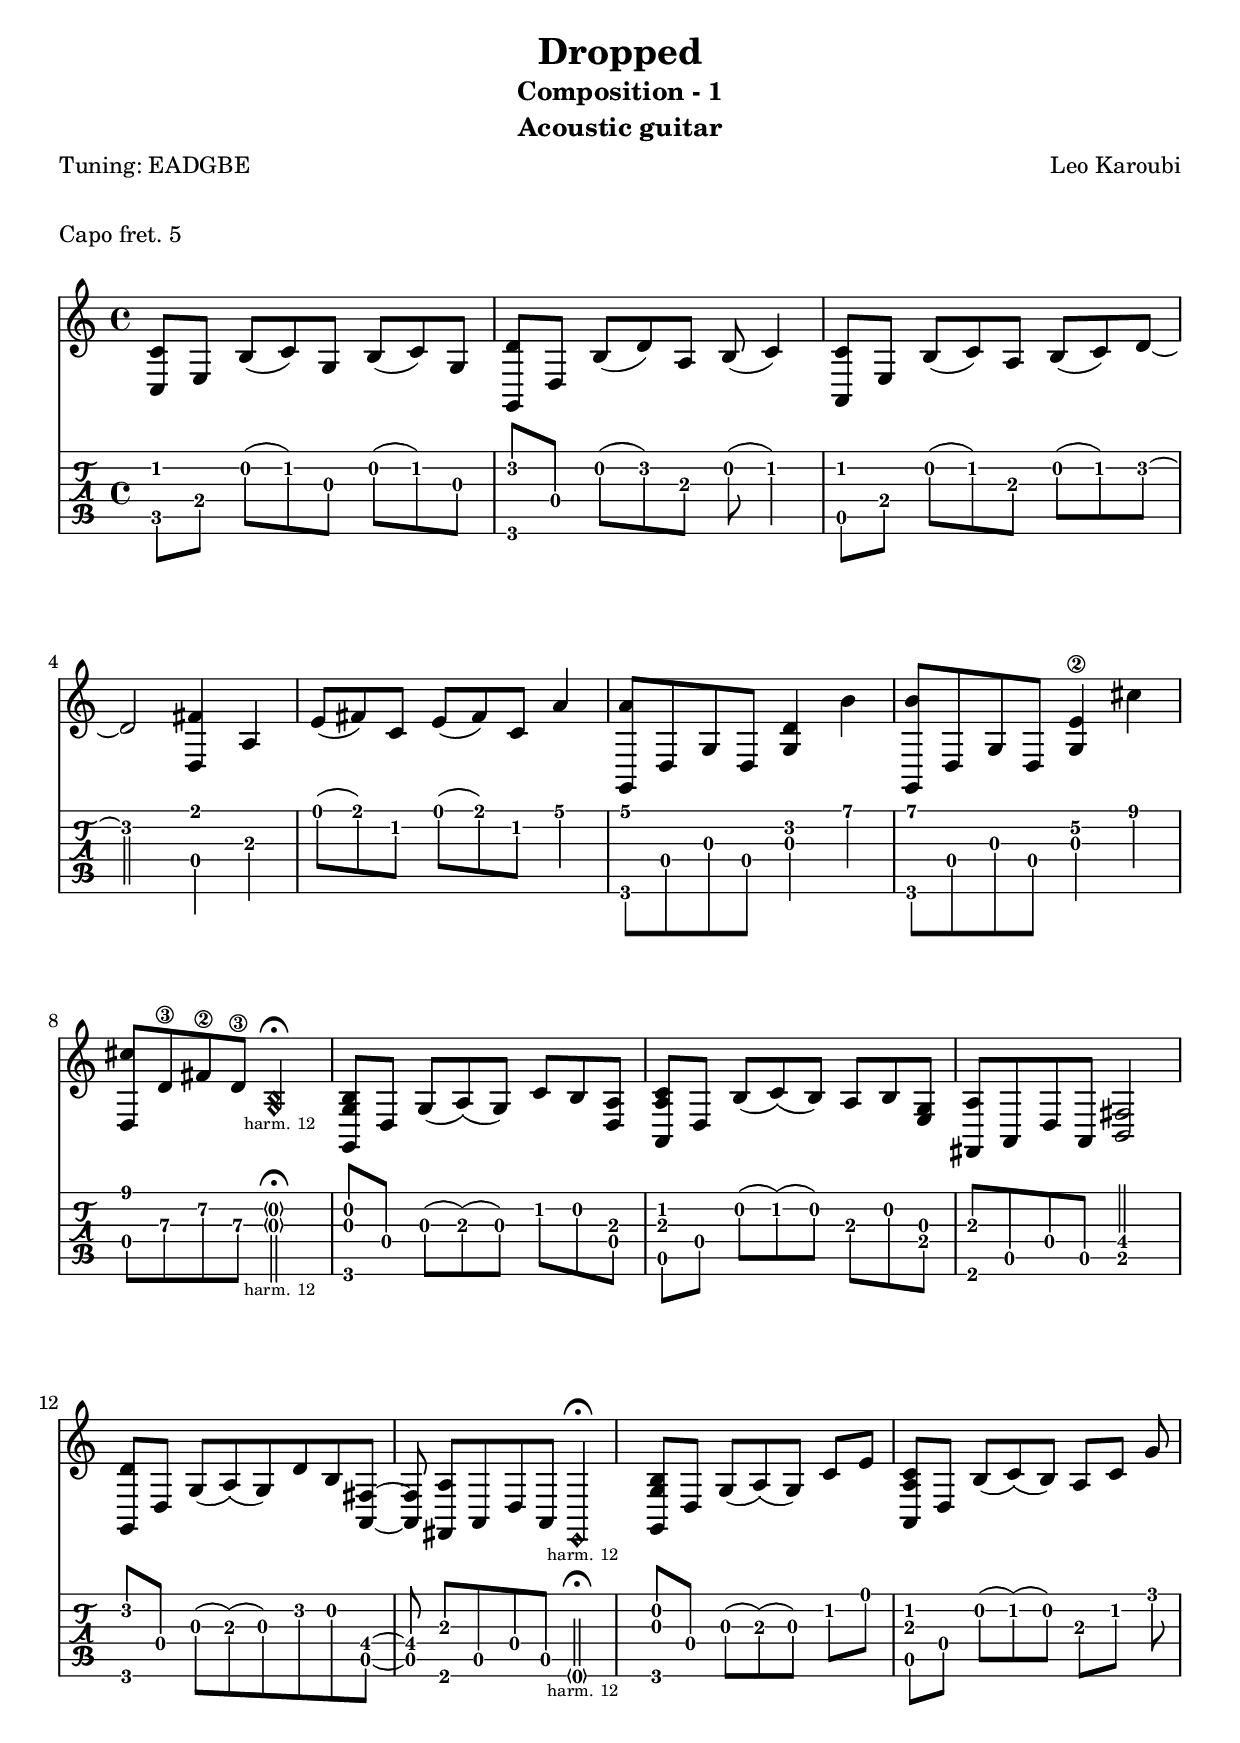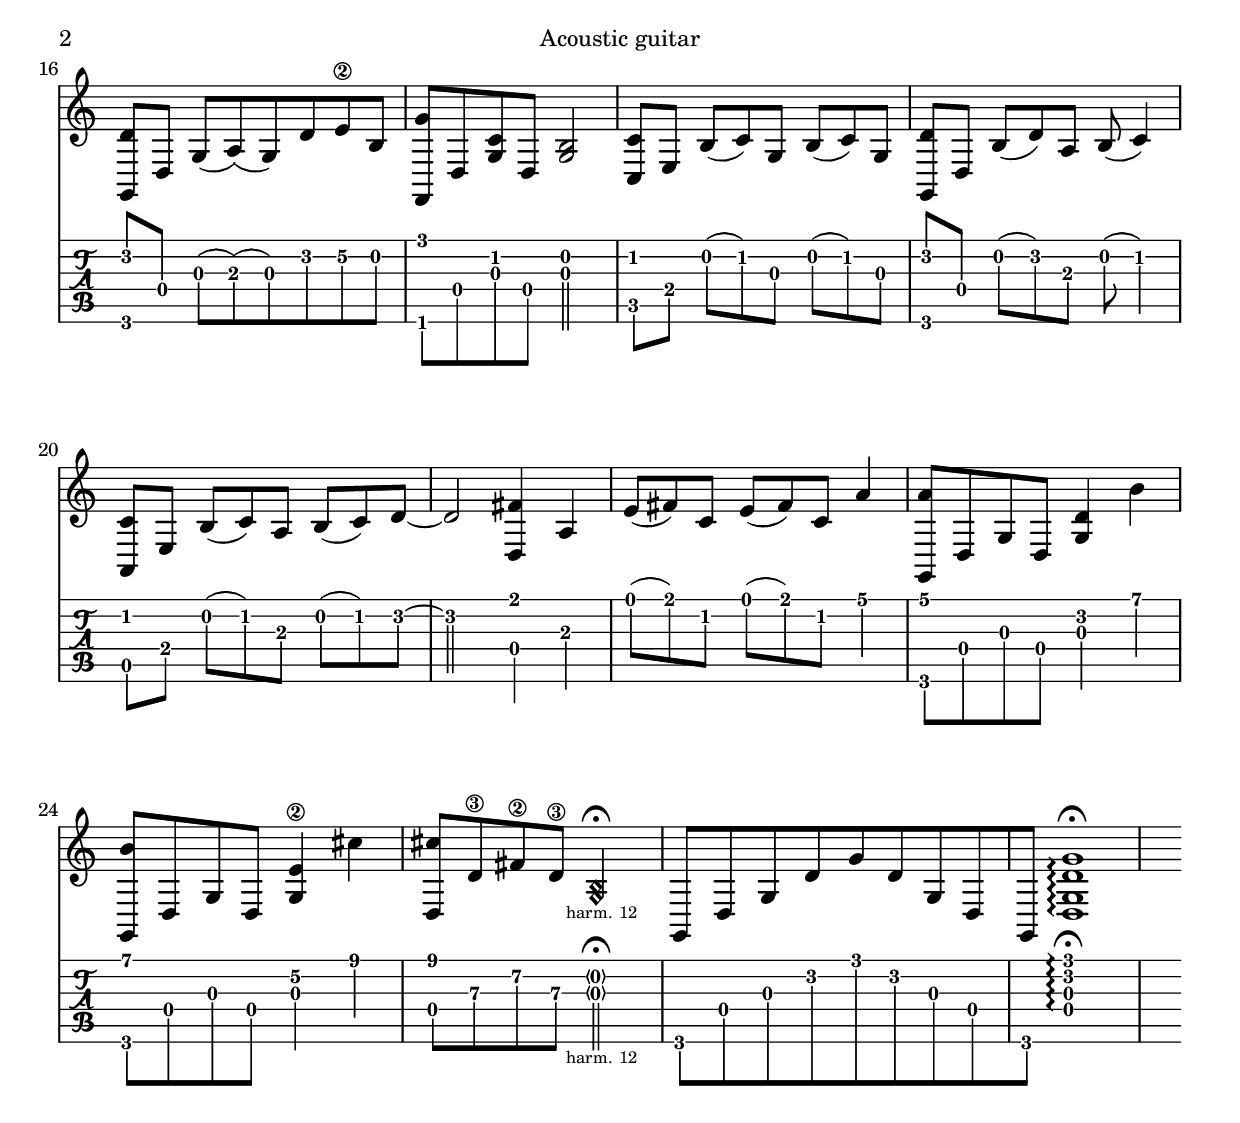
\version "2.22.1"
\include "english.ly"
\header {
  title = "Dropped"
  subtitle = "Composition - 1"
  instrument = "Acoustic guitar"
  meter = "Tuning: EADGBE"
  arranger = "Leo Karoubi"
  % composer = "Leo Karoubi"
}

\layout { 
  indent = 0.0\cm 
  #(layout-set-staff-size 21)
  \context {
    \Score
    \override Glissando.thickness = #3
    \override Glissando.style = #'trill
    \override SpacingSpanner.common-shortest-duration = #(ly:make-moment 1/16)
  }
}
\markup { 
  \vspace #1
}

timeSign = 4/4
harmTwelveMarkup = \fermata-\markup { \center-align \abs-fontsize #8 { harm. 12 }}

chorus = {
  <c c'>8 e b8([ c') g] b8([ c') g] |
  <g, d'>8 d b8([ d') a] b8( c'4) | 
  <a, c'>8 e b8([ c') a] b8([ c') d'~] |
  d'2 <d f-sharp'>4 a4 | 
  e'8([ f-sharp') c'] e'8([ f-sharp') c'] a'4 |
  <g, a'>8 d g d <g d'>4 b'4 |
  <g, b'>8 d g d <g e'\2>4  c-sharp''4 |
  <d c-sharp''>8 d'\3 f-sharp'\2 d'\3  <g\harmonic b\harmonic>2\harmTwelveMarkup
}

verse = {
  <g, g b>8[ d] g8[(a()g)] c'8[b <d a>] |
  <a, c' a>8[ d] b8[(c'()b)] a8[b <e g>] |
  <f-sharp, a>8[ a, d a,] <b, f-sharp>2 |
  <g, d'>8[ d] g8[(a()g) d' b <a, f-sharp>~] |
  <a, f-sharp> <f-sharp, a>8[ a, d a,] <e,\harmonic>2\harmTwelveMarkup
  <g, g b>8[ d] g8[(a()g)] c'8[ e'] |
  <a, c' a>8[ d] b8[(c'()b)] a8[c'] g' |
  <g, d'>8[ d] g8[(a()g) d' e'\2 b] |
  <f, g'>8[ d <g c'> d] <g b>2

}

outro = {
  g,8[ d g d' g' d' g d g,] 
  <d g d' g'>1\arpeggio\fermata
}


full_part = {
  \time \timeSign
  \chorus
  \verse
  \chorus
  \outro
}

\score {
  \header {
    piece = "Capo fret. 5"
  }
  <<
  \new Staff {
    \clef "G"
    \full_part
  }
  \new TabStaff {
    \set TabStaff.minimumFret = #0
    \tabFullNotation
    \full_part
  }
  >>
}
